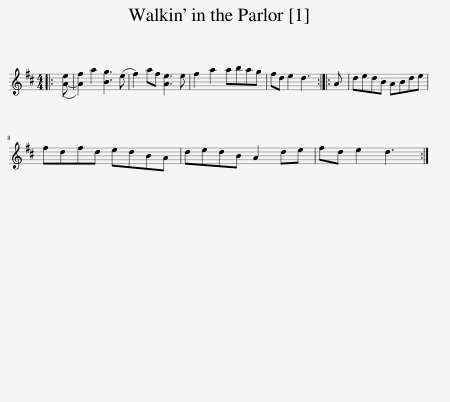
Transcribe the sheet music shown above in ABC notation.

X:1
L:1/8
M:4/4
I:linebreak $
K:D
V:1 treble
V:1
|: ([A-e] | [Af]2) a2 [Bg]3 (e | f2) af [Ae]3 e | f2 a2 abag | fd e2 d3 :: %5
 A | dedB ABde |$ fdfd edBA | dedB A2 de | fd e2 d3 :| %10
